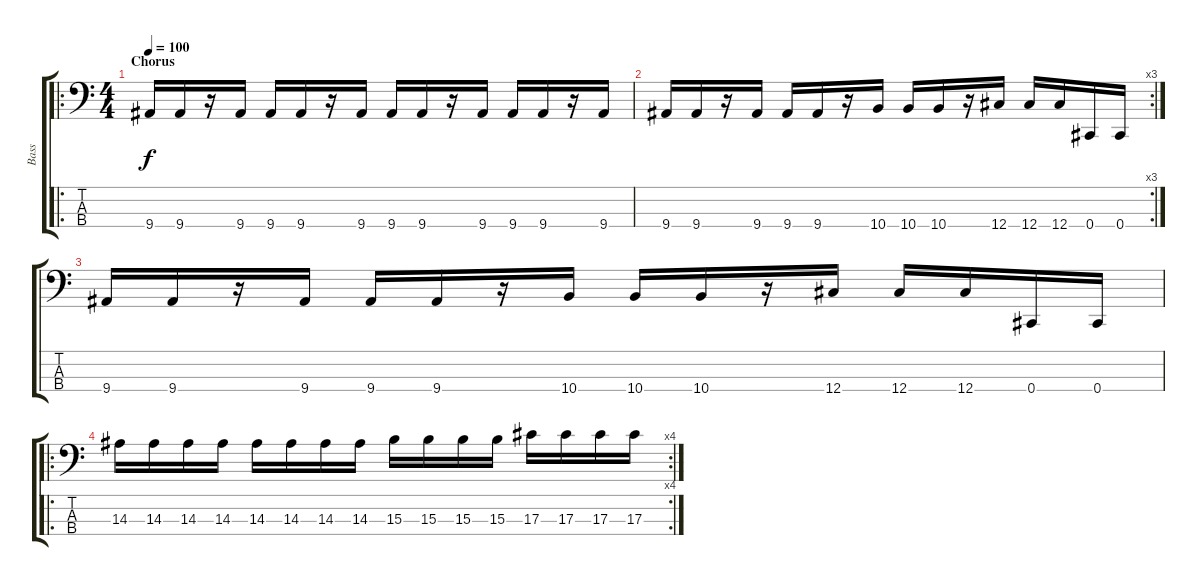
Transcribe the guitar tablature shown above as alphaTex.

\track ("Bass" "Bass") {instrument electricbassfinger}
\staff {score tabs}
\tuning (Gb2 Db2 Ab1 Db1) {hide}
\ro
\ts (4 4)
\section ("" "Chorus")
\tempo 100
\clef f4
\ks c
9.4.16{dy f} 9.4.16 r.16 9.4.16 9.4.16 9.4.16 r.16 9.4.16 9.4.16 9.4.16 r.16 9.4.16 9.4.16 9.4.16 r.16 9.4.16 |
\rc 3
9.4.16 9.4.16 r.16 9.4.16 9.4.16 9.4.16 r.16 10.4.16 10.4.16 10.4.16 r.16 12.4.16 12.4.16 12.4.16 0.4.16 0.4.16 |
9.4.16 9.4.16 r.16 9.4.16 9.4.16 9.4.16 r.16 10.4.16 10.4.16 10.4.16 r.16 12.4.16 12.4.16 12.4.16 0.4.16 0.4.16 |
\ro
\rc 4
14.3.16 14.3.16 14.3.16 14.3.16 14.3.16 14.3.16 14.3.16 14.3.16 15.3.16 15.3.16 15.3.16 15.3.16 17.3.16 17.3.16 17.3.16 17.3.16
